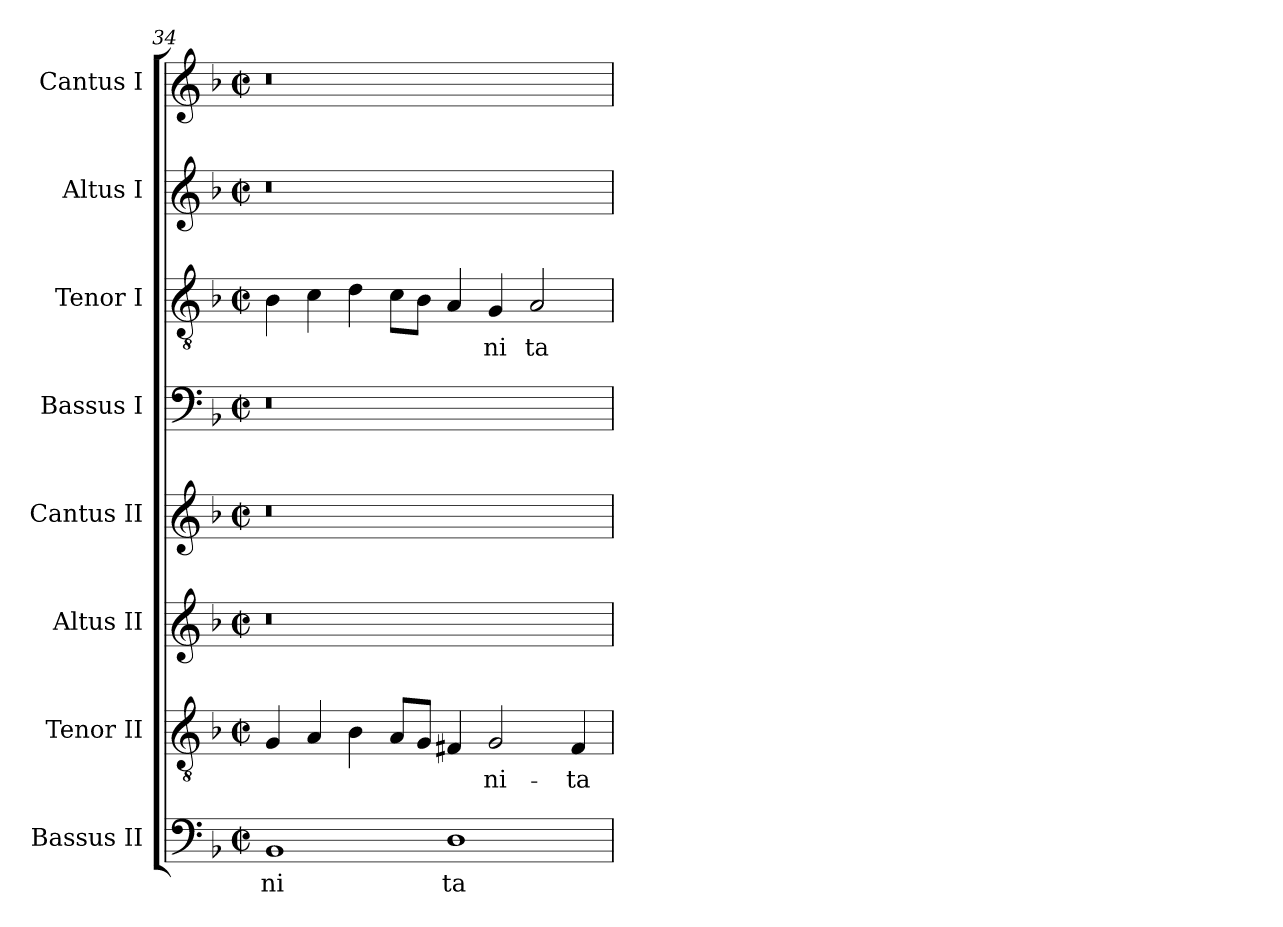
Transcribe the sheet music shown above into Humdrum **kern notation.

**kern	**text	**kern	**text	**kern	**kern	**kern	**kern	**text	**kern	**kern
*part8	*part8	*part7	*part7	*part6	*part5	*part4	*part3	*part3	*part2	*part1
*staff8	*staff8	*staff7	*staff7	*staff6	*staff5	*staff4	*staff3	*staff3	*staff2	*staff1
*I"Bassus II	*	*I"Tenor II	*	*I"Altus II	*I"Cantus II	*I"Bassus I	*I"Tenor I	*	*I"Altus I	*I"Cantus I
*clefF4	*	*clefGv2	*	*clefG2	*clefG2	*clefF4	*clefGv2	*	*clefG2	*clefG2
*k[b-]	*	*k[b-]	*	*k[b-]	*k[b-]	*k[b-]	*k[b-]	*	*k[b-]	*k[b-]
*F:	*	*F:	*	*F:	*F:	*F:	*F:	*	*F:	*F:
*M2/2	*	*M2/2	*	*M2/2	*M2/2	*M2/2	*M2/2	*	*M2/2	*M2/2
*met(c|)	*	*met(c|)	*	*met(c|)	*met(c|)	*met(c|)	*met(c|)	*	*met(c|)	*met(c|)
=34	=34	=34	=34	=34	=34	=34	=34	=34	=34	=34
!	!LO:LY:b:cj	!	!	!	!	!	!	!	!	!
1BB-	ni	4G/	.	0r	0r	0r	4B-\	.	0r	0r
.	.	4A/	.	.	.	.	4c\	.	.	.
.	.	4B-\	.	.	.	.	4d\	.	.	.
.	.	8A/L	.	.	.	.	8c\L	.	.	.
.	.	8G/J	.	.	.	.	8B-\J	.	.	.
!	!LO:LY:b:cj	!	!	!	!	!	!	!	!	!
1D	ta	4F#X/	.	.	.	.	4A/	.	.	.
!	!	!	!LO:LY:b:cj	!	!	!	!	!LO:LY:b:cj	!	!
.	.	2G/	-ni-	.	.	.	4G/	ni	.	.
!	!	!	!	!	!	!	!	!LO:LY:b:cj	!	!
.	.	.	.	.	.	.	2A/	ta	.	.
!	!	!	!LO:LY:b:cj	!	!	!	!	!	!	!
.	.	4F#/	-ta-	.	.	.	.	.	.	.
=	=	=	=	=	=	=	=	=	=	=
*-	*-	*-	*-	*-	*-	*-	*-	*-	*-	*-
